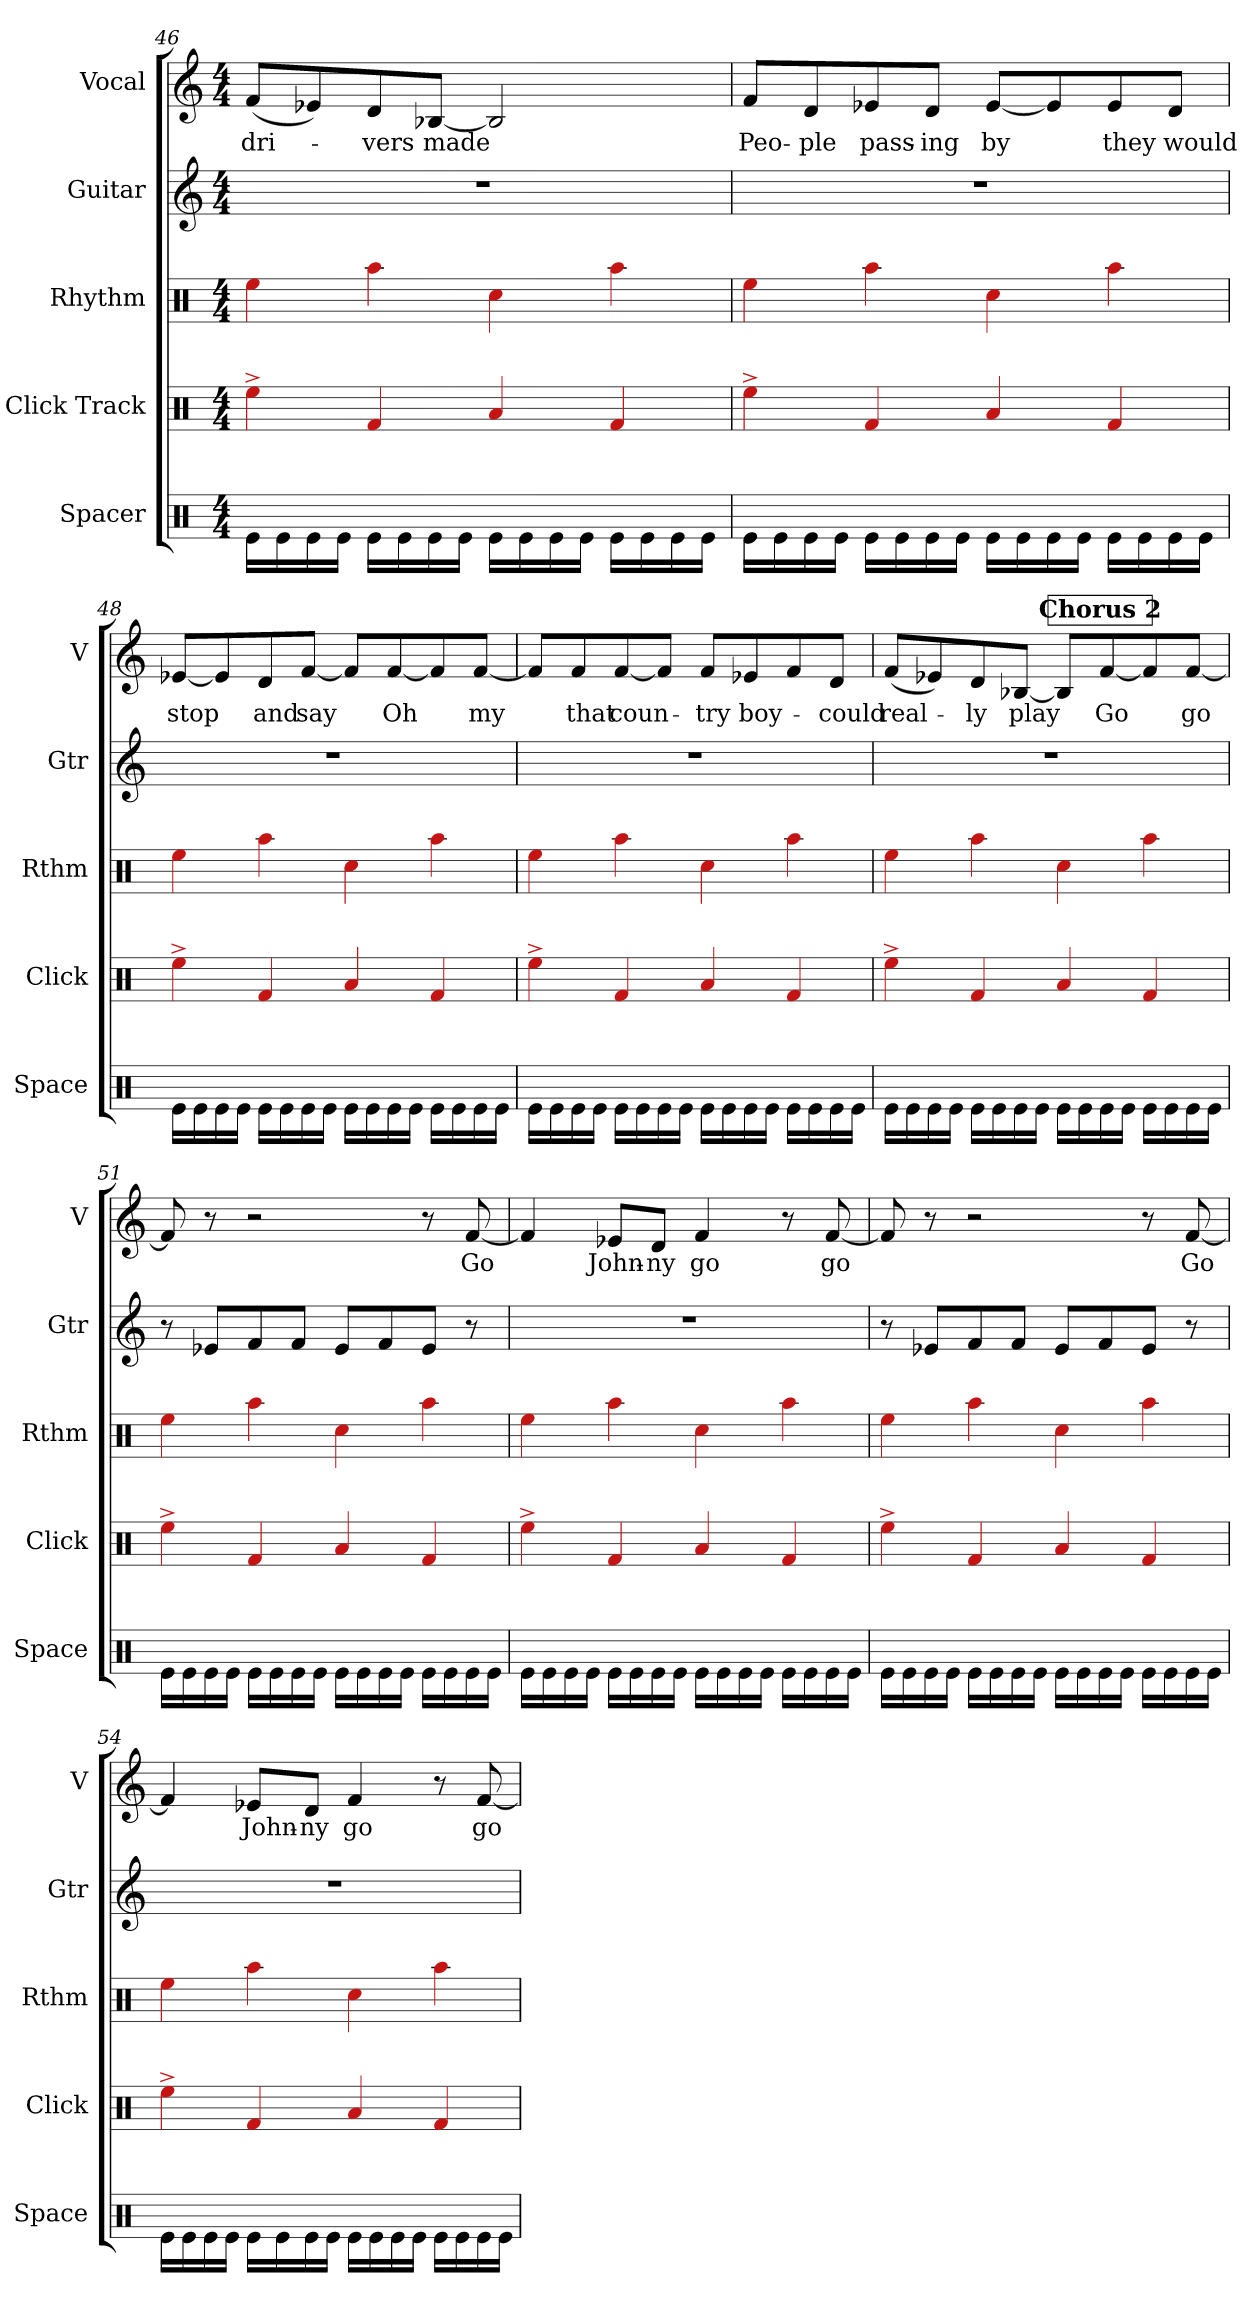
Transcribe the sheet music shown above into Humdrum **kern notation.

**kern	**kern	**kern	**kern	**kern	**text
*part5	*part4	*part3	*part2	*part1	*part1
*staff5	*staff4	*staff3	*staff2	*staff1	*staff1
*I"Spacer	*I"Click Track	*I"Rhythm	*I"Guitar	*I"Vocal	*
*I'Space	*I'Click	*I'Rthm	*I'Gtr	*I'V	*
!!LO:LB:g=z
*clefX	*clefX	*clefX	*clefG2	*clefG2	*
*k[]	*k[]	*k[]	*k[]	*k[]	*
*M4/4	*M4/4	*M4/4	*M4/4	*M4/4	*
=46	=46	=46	=46	=46	=46
16Re\LL	4ee^\	4ee\	1r	(8f/L	dri-
16Re\	.	.	.	.	.
16Re\	.	.	.	8e-X/)	.
16Re\JJ	.	.	.	.	.
16Re\LL	4f/	4aa\	.	8d/	-vers
16Re\	.	.	.	.	.
16Re\	.	.	.	[8B-X/J	made
16Re\JJ	.	.	.	.	.
16Re\LL	4a/	4cc\	.	2B-/]	.
16Re\	.	.	.	.	.
16Re\	.	.	.	.	.
16Re\JJ	.	.	.	.	.
16Re\LL	4f/	4aa\	.	.	.
16Re\	.	.	.	.	.
16Re\	.	.	.	.	.
16Re\JJ	.	.	.	.	.
!!LO:PB:g=z
=47	=47	=47	=47	=47	=47
16Re\LL	4ee^\	4ee\	1r	8f/L	Peo-
16Re\	.	.	.	.	.
16Re\	.	.	.	8d/	-ple
16Re\JJ	.	.	.	.	.
16Re\LL	4f/	4aa\	.	8e-X/	pass-
16Re\	.	.	.	.	.
16Re\	.	.	.	8d/J	-ing
16Re\JJ	.	.	.	.	.
16Re\LL	4a/	4cc\	.	[8e-/L	by
16Re\	.	.	.	.	.
16Re\	.	.	.	8e-/]	.
16Re\JJ	.	.	.	.	.
16Re\LL	4f/	4aa\	.	8e-/	they
16Re\	.	.	.	.	.
16Re\	.	.	.	8d/J	would
16Re\JJ	.	.	.	.	.
!!LO:LB:g=z
=48	=48	=48	=48	=48	=48
16Re\LL	4ee^\	4ee\	1r	[8e-X/L	stop
16Re\	.	.	.	.	.
16Re\	.	.	.	8e-/]	.
16Re\JJ	.	.	.	.	.
16Re\LL	4f/	4aa\	.	8d/	and
16Re\	.	.	.	.	.
16Re\	.	.	.	[8f/J	say
16Re\JJ	.	.	.	.	.
16Re\LL	4a/	4cc\	.	8f/L]	.
16Re\	.	.	.	.	.
16Re\	.	.	.	[8f/	Oh
16Re\JJ	.	.	.	.	.
16Re\LL	4f/	4aa\	.	8f/]	.
16Re\	.	.	.	.	.
16Re\	.	.	.	[8f/J	my
16Re\JJ	.	.	.	.	.
!!LO:PB:g=z
=49	=49	=49	=49	=49	=49
16Re\LL	4ee^\	4ee\	1r	8f/L]	.
16Re\	.	.	.	.	.
16Re\	.	.	.	8f/	that
16Re\JJ	.	.	.	.	.
16Re\LL	4f/	4aa\	.	[8f/	coun-
16Re\	.	.	.	.	.
16Re\	.	.	.	8f/J]	.
16Re\JJ	.	.	.	.	.
16Re\LL	4a/	4cc\	.	8f/L	-try
16Re\	.	.	.	.	.
16Re\	.	.	.	8e-X/	boy-
16Re\JJ	.	.	.	.	.
16Re\LL	4f/	4aa\	.	8f/	.
16Re\	.	.	.	.	.
16Re\	.	.	.	8d/J	-could
16Re\JJ	.	.	.	.	.
!!LO:LB:g=z
!!LO:REH:place=s1:a:B:fs=16:t=Chorus 2:qo=2.5
=50	=50	=50	=50	=50	=50
16Re\LL	4ee^\	4ee\	1r	(8f/L	real-
16Re\	.	.	.	.	.
16Re\	.	.	.	8e-X/)	.
16Re\JJ	.	.	.	.	.
16Re\LL	4f/	4aa\	.	8d/	-ly
16Re\	.	.	.	.	.
16Re\	.	.	.	[8B-X/J	play
16Re\JJ	.	.	.	.	.
16Re\LL	4a/	4cc\	.	8B-/L]	.
16Re\	.	.	.	.	.
16Re\	.	.	.	[8f/	Go
16Re\JJ	.	.	.	.	.
16Re\LL	4f/	4aa\	.	8f/]	.
16Re\	.	.	.	.	.
16Re\	.	.	.	[8f/J	go
16Re\JJ	.	.	.	.	.
!!LO:PB:g=z
=51	=51	=51	=51	=51	=51
16Re\LL	4ee^\	4ee\	8r	8f/]	.
16Re\	.	.	.	.	.
16Re\	.	.	8e-X/L	8r	.
16Re\JJ	.	.	.	.	.
16Re\LL	4f/	4aa\	8f/	2r	.
16Re\	.	.	.	.	.
16Re\	.	.	8f/J	.	.
16Re\JJ	.	.	.	.	.
16Re\LL	4a/	4cc\	8e-/L	.	.
16Re\	.	.	.	.	.
16Re\	.	.	8f/	.	.
16Re\JJ	.	.	.	.	.
16Re\LL	4f/	4aa\	8e-/J	8r	.
16Re\	.	.	.	.	.
16Re\	.	.	8r	[8f/	Go
16Re\JJ	.	.	.	.	.
!!LO:LB:g=z
=52	=52	=52	=52	=52	=52
16Re\LL	4ee^\	4ee\	1r	4f/]	.
16Re\	.	.	.	.	.
16Re\	.	.	.	.	.
16Re\JJ	.	.	.	.	.
16Re\LL	4f/	4aa\	.	8e-X/L	John-
16Re\	.	.	.	.	.
16Re\	.	.	.	8d/J	-ny
16Re\JJ	.	.	.	.	.
16Re\LL	4a/	4cc\	.	4f/	go
16Re\	.	.	.	.	.
16Re\	.	.	.	.	.
16Re\JJ	.	.	.	.	.
16Re\LL	4f/	4aa\	.	8r	.
16Re\	.	.	.	.	.
16Re\	.	.	.	[8f/	go
16Re\JJ	.	.	.	.	.
!!LO:PB:g=z
=53	=53	=53	=53	=53	=53
16Re\LL	4ee^\	4ee\	8r	8f/]	.
16Re\	.	.	.	.	.
16Re\	.	.	8e-X/L	8r	.
16Re\JJ	.	.	.	.	.
16Re\LL	4f/	4aa\	8f/	2r	.
16Re\	.	.	.	.	.
16Re\	.	.	8f/J	.	.
16Re\JJ	.	.	.	.	.
16Re\LL	4a/	4cc\	8e-/L	.	.
16Re\	.	.	.	.	.
16Re\	.	.	8f/	.	.
16Re\JJ	.	.	.	.	.
16Re\LL	4f/	4aa\	8e-/J	8r	.
16Re\	.	.	.	.	.
16Re\	.	.	8r	[8f/	Go
16Re\JJ	.	.	.	.	.
!!LO:LB:g=z
=54	=54	=54	=54	=54	=54
16Re\LL	4ee^\	4ee\	1r	4f/]	.
16Re\	.	.	.	.	.
16Re\	.	.	.	.	.
16Re\JJ	.	.	.	.	.
16Re\LL	4f/	4aa\	.	8e-X/L	John-
16Re\	.	.	.	.	.
16Re\	.	.	.	8d/J	-ny
16Re\JJ	.	.	.	.	.
16Re\LL	4a/	4cc\	.	4f/	go
16Re\	.	.	.	.	.
16Re\	.	.	.	.	.
16Re\JJ	.	.	.	.	.
16Re\LL	4f/	4aa\	.	8r	.
16Re\	.	.	.	.	.
16Re\	.	.	.	[8f/	go
16Re\JJ	.	.	.	.	.
=	=	=	=	=	=
*-	*-	*-	*-	*-	*-
